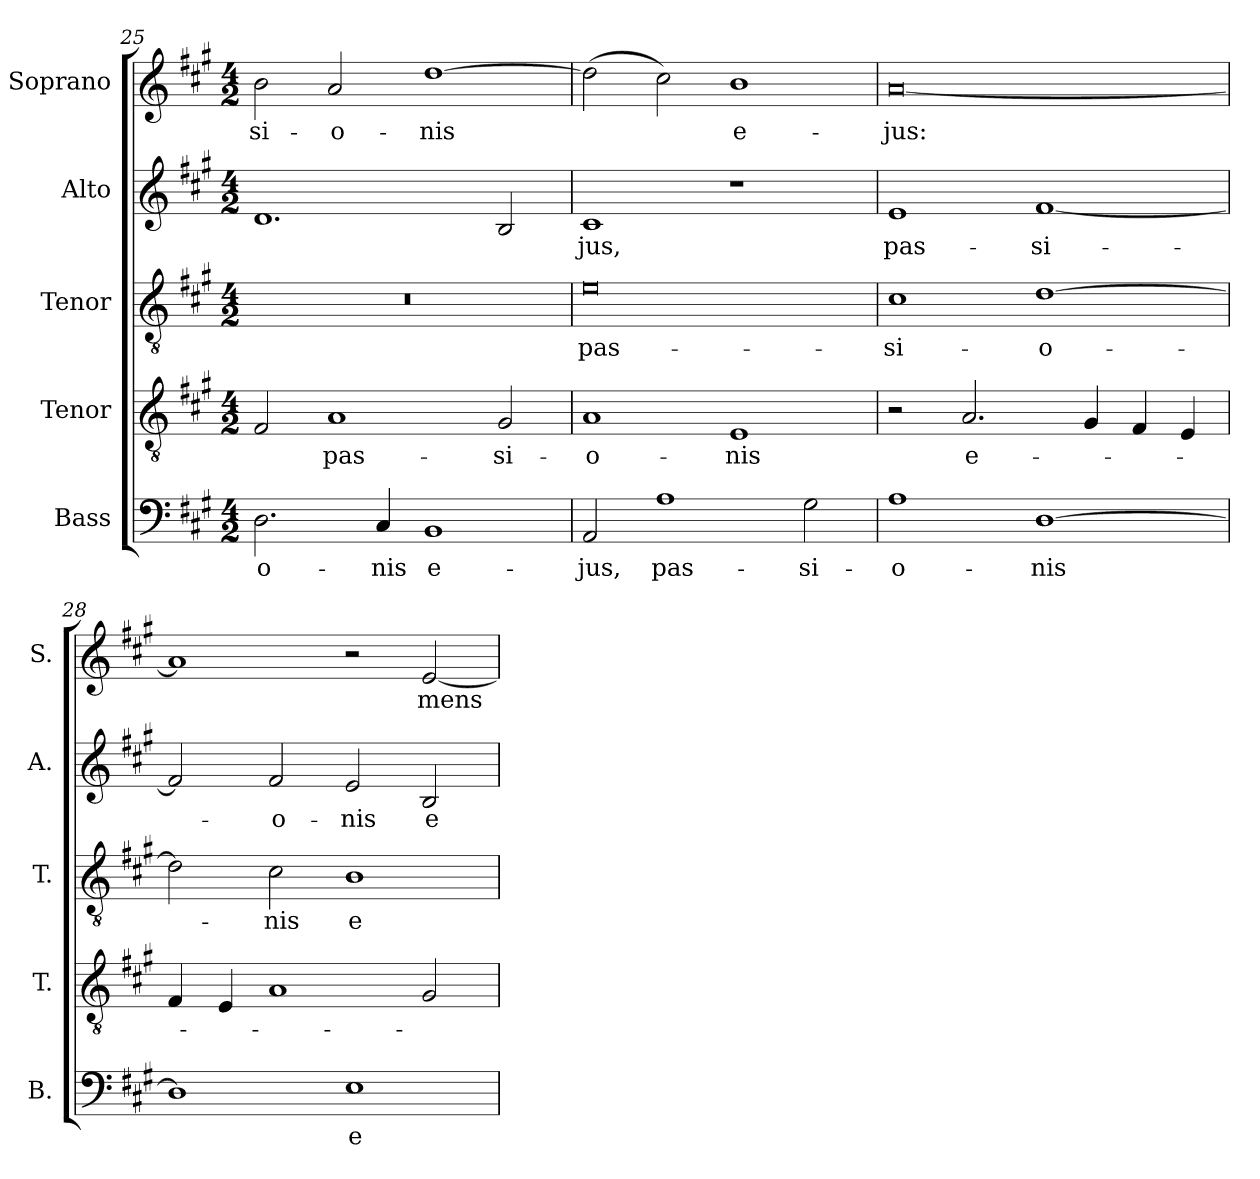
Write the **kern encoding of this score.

**kern	**text	**kern	**text	**kern	**text	**kern	**text	**kern	**text
*part5	*part5	*part4	*part4	*part3	*part3	*part2	*part2	*part1	*part1
*staff5	*staff5	*staff4	*staff4	*staff3	*staff3	*staff2	*staff2	*staff1	*staff1
*I"Bass	*	*I"Tenor	*	*I"Tenor	*	*I"Alto	*	*I"Soprano	*
*I'B.	*	*I'T.	*	*I'T.	*	*I'A.	*	*I'S.	*
*clefF4	*	*clefGv2	*	*clefGv2	*	*clefG2	*	*clefG2	*
*	*	*ITrd7c12	*	*ITrd7c12	*	*	*	*	*
*k[f#c#g#]	*	*k[f#c#g#]	*	*k[f#c#g#]	*	*k[f#c#g#]	*	*k[f#c#g#]	*
*A:	*	*A:	*	*A:	*	*A:	*	*A:	*
*M4/2	*	*M4/2	*	*M4/2	*	*M4/2	*	*M4/2	*
=25	=25	=25	=25	=25	=25	=25	=25	=25	=25
!	!LO:LY:b:color=#000000	!	!	!LO:N:vis=1	!	!	!	!	!
!	!	!	!	!	!	!	!	!	!LO:LY:b:color=#000000
2.Di\	-o-	2FF#i/	.	0r	.	1.di	.	2bi\	-si-
!	!	!	!LO:LY:b:color=#000000	!	!	!	!	!	!
!	!	!	!	!	!	!	!	!	!LO:LY:b:color=#000000
.	.	1AAi	pas-	.	.	.	.	2ai/	-o-
!	!LO:LY:b:color=#000000	!	!	!	!	!	!	!	!
4C#i/	-nis	.	.	.	.	.	.	.	.
!	!LO:LY:b:color=#000000	!	!	!	!	!	!	!	!
!	!	!	!	!	!	!	!	!	!LO:LY:b:color=#000000
1BBi	e-	.	.	.	.	.	.	[1ddi	-nis
!	!	!	!LO:LY:b:color=#000000	!	!	!	!	!	!
.	.	2GG#i/	-si-	.	.	2Bi/	.	.	.
=26	=26	=26	=26	=26	=26	=26	=26	=26	=26
!	!LO:LY:b:color=#000000	!	!	!	!	!	!	!	!
!	!	!	!LO:LY:b:color=#000000	!	!	!	!	!	!
!	!	!	!	!	!LO:LY:b:color=#000000	!	!	!	!
!	!	!	!	!	!	!	!LO:LY:b:color=#000000	!	!
2AAi/	-jus,	1AAi	-o-	0Ei	pas-	1c#i	-jus,	(2ddi\]	.
!	!LO:LY:b:color=#000000	!	!	!	!	!	!	!	!
1Ai	pas-	.	.	.	.	.	.	2cc#i\)	.
!	!	!	!LO:LY:b:color=#000000	!	!	!	!	!	!
!	!	!	!	!	!	!	!	!	!LO:LY:b:color=#000000
.	.	1EEi	-nis	.	.	1r	.	1bi	e-
!	!LO:LY:b:color=#000000	!	!	!	!	!	!	!	!
2G#i\	-si-	.	.	.	.	.	.	.	.
=27	=27	=27	=27	=27	=27	=27	=27	=27	=27
!	!LO:LY:b:color=#000000	!	!	!	!	!	!	!	!
!	!	!	!	!	!LO:LY:b:color=#000000	!	!	!	!
!	!	!	!	!	!	!	!LO:LY:b:color=#000000	!	!
!	!	!	!	!	!	!	!	!	!LO:LY:b:color=#000000
1Ai	-o-	2r	.	1C#i	-si-	1ei	pas-	[0ai	-jus:
!	!	!	!LO:LY:b:color=#000000	!	!	!	!	!	!
.	.	2.AAi/	e-	.	.	.	.	.	.
!	!LO:LY:b:color=#000000	!	!	!	!	!	!	!	!
!	!	!	!	!	!LO:LY:b:color=#000000	!	!	!	!
!	!	!	!	!	!	!	!LO:LY:b:color=#000000	!	!
[1Di	-nis	.	.	[1Di	-o-	[1f#i	-si-	.	.
.	.	4GG#i/	.	.	.	.	.	.	.
.	.	4FF#i/	.	.	.	.	.	.	.
.	.	4EEi/	.	.	.	.	.	.	.
!!LO:PB:g=z
=28	=28	=28	=28	=28	=28	=28	=28	=28	=28
1Di]	.	4FF#i/	.	2Di\]	.	2f#i/]	.	1ai]	.
.	.	4EEi/	.	.	.	.	.	.	.
!	!	!	!	!	!LO:LY:b:color=#000000	!	!	!	!
!	!	!	!	!	!	!	!LO:LY:b:color=#000000	!	!
.	.	1AAi	.	2C#i\	-nis	2f#i/	-o-	.	.
!	!LO:LY:b:color=#000000	!	!	!	!	!	!	!	!
!	!	!	!	!	!LO:LY:b:color=#000000	!	!	!	!
!	!	!	!	!	!	!	!LO:LY:b:color=#000000	!	!
1Ei	e-	.	.	1BBi	e-	2ei/	-nis	2r	.
!	!	!	!	!	!	!	!LO:LY:b:color=#000000	!	!
!	!	!	!	!	!	!	!	!	!LO:LY:b:color=#000000
.	.	2GG#i/	.	.	.	2Bi/	e-	[2ei/	mens
=	=	=	=	=	=	=	=	=	=
*-	*-	*-	*-	*-	*-	*-	*-	*-	*-
